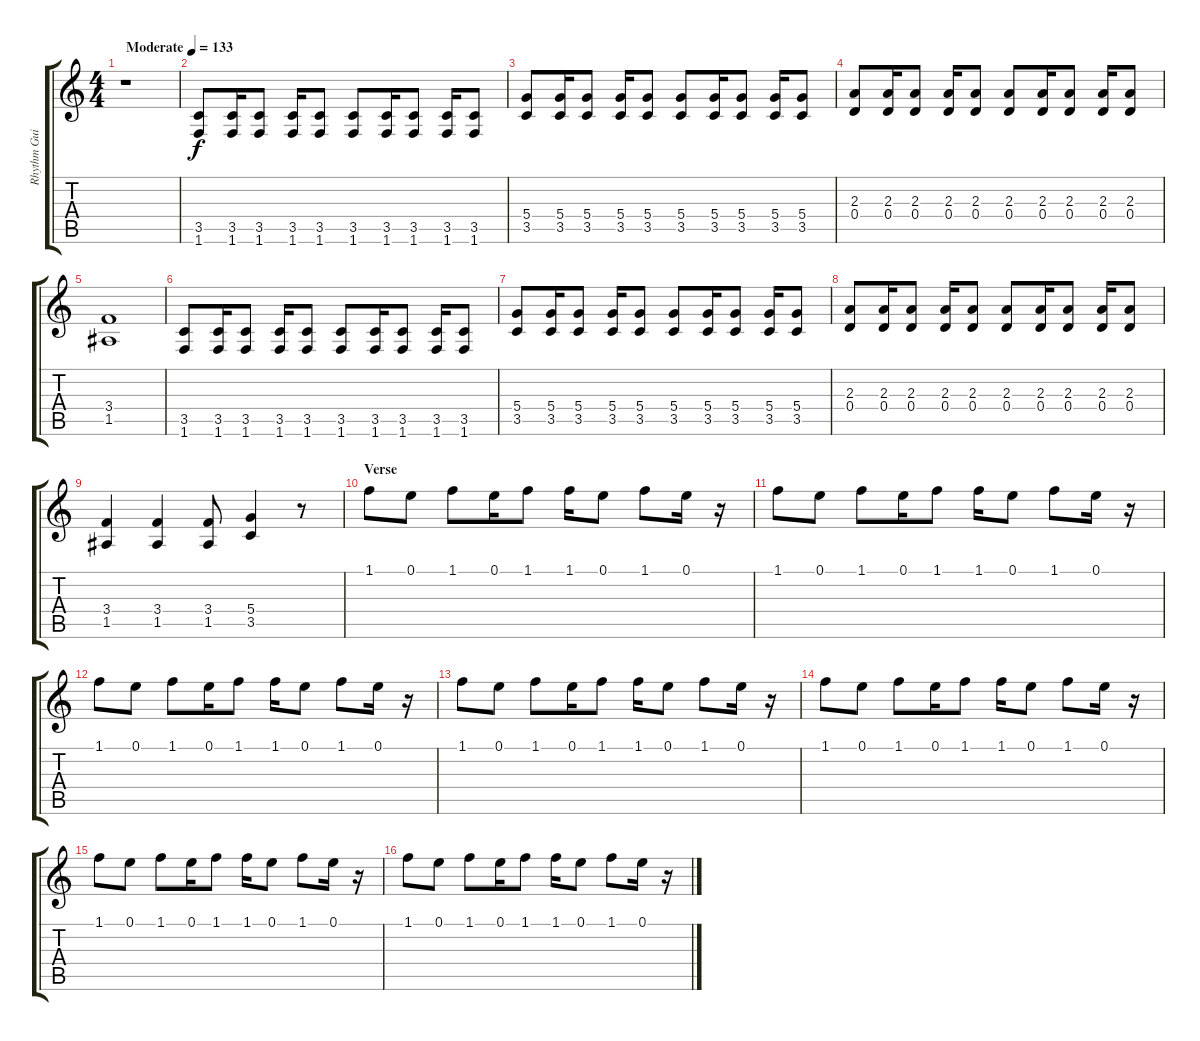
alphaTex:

\track ("Rhythm Guitar" "Rhythm Gui") {instrument overdrivenguitar}
\staff {score tabs}
\tuning (E4 B3 G3 D3 A2 E2) {hide}
\ts (4 4)
\tempo (133 "Moderate")
\clef g2
\ks c
r.1{dy f instrument overdrivenguitar} |
(3.5 1.6).8 (3.5 1.6).16 (3.5 1.6).8 (3.5 1.6).16 (3.5 1.6).8 (3.5 1.6).8 (3.5 1.6).16 (3.5 1.6).8 (3.5 1.6).16 (3.5 1.6).8 |
(5.4 3.5).8 (5.4 3.5).16 (5.4 3.5).8 (5.4 3.5).16 (5.4 3.5).8 (5.4 3.5).8 (5.4 3.5).16 (5.4 3.5).8 (5.4 3.5).16 (5.4 3.5).8 |
(2.3 0.4).8 (2.3 0.4).16 (2.3 0.4).8 (2.3 0.4).16 (2.3 0.4).8 (2.3 0.4).8 (2.3 0.4).16 (2.3 0.4).8 (2.3 0.4).16 (2.3 0.4).8 |
(3.4 1.5).1 |
(3.5 1.6).8 (3.5 1.6).16 (3.5 1.6).8 (3.5 1.6).16 (3.5 1.6).8 (3.5 1.6).8 (3.5 1.6).16 (3.5 1.6).8 (3.5 1.6).16 (3.5 1.6).8 |
(5.4 3.5).8 (5.4 3.5).16 (5.4 3.5).8 (5.4 3.5).16 (5.4 3.5).8 (5.4 3.5).8 (5.4 3.5).16 (5.4 3.5).8 (5.4 3.5).16 (5.4 3.5).8 |
(2.3 0.4).8 (2.3 0.4).16 (2.3 0.4).8 (2.3 0.4).16 (2.3 0.4).8 (2.3 0.4).8 (2.3 0.4).16 (2.3 0.4).8 (2.3 0.4).16 (2.3 0.4).8 |
(3.4 1.5).4 (3.4 1.5).4 (3.4 1.5).8 (5.4 3.5).4 r.8 |
\section ("" "Verse")
1.1.8 0.1.8 1.1.8 0.1.16 1.1.8 1.1.16 0.1.8 1.1.8 0.1.16 r.16 |
1.1.8 0.1.8 1.1.8 0.1.16 1.1.8 1.1.16 0.1.8 1.1.8 0.1.16 r.16 |
1.1.8 0.1.8 1.1.8 0.1.16 1.1.8 1.1.16 0.1.8 1.1.8 0.1.16 r.16 |
1.1.8 0.1.8 1.1.8 0.1.16 1.1.8 1.1.16 0.1.8 1.1.8 0.1.16 r.16 |
1.1.8 0.1.8 1.1.8 0.1.16 1.1.8 1.1.16 0.1.8 1.1.8 0.1.16 r.16 |
1.1.8 0.1.8 1.1.8 0.1.16 1.1.8 1.1.16 0.1.8 1.1.8 0.1.16 r.16 |
1.1.8 0.1.8 1.1.8 0.1.16 1.1.8 1.1.16 0.1.8 1.1.8 0.1.16 r.16
